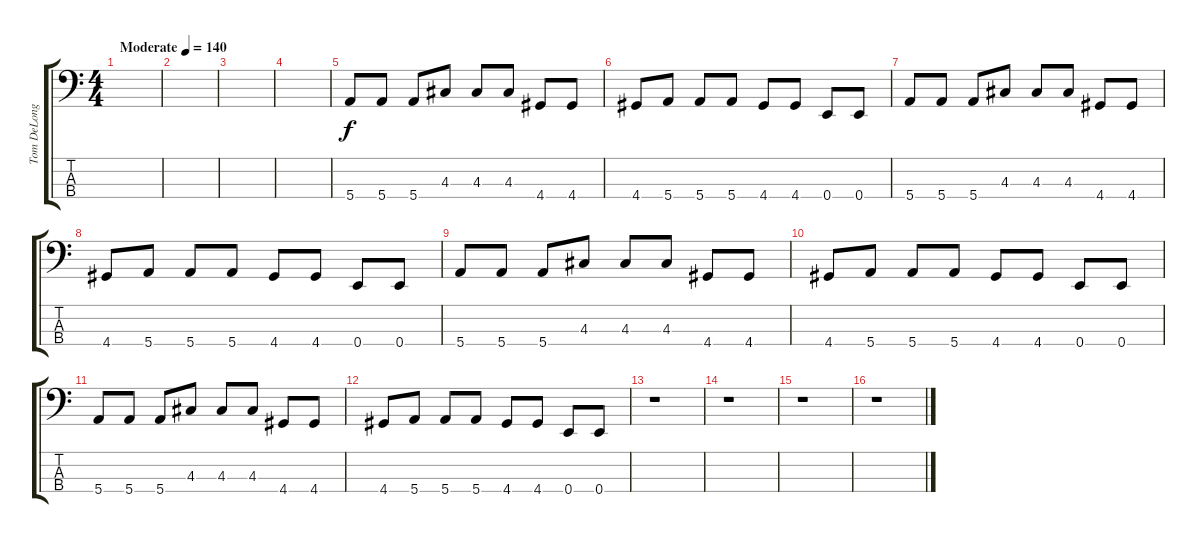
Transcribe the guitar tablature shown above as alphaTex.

\track ("Tom DeLonge Bass" "Tom DeLong") {instrument electricbassfinger}
\staff {score tabs}
\tuning (G2 D2 A1 E1) {hide}
\ts (4 4)
\tempo (140 "Moderate")
\clef f4
\ks c
|
|
|
|
5.4.8 5.4.8 5.4.8 4.3.8 4.3.8 4.3.8 4.4.8 4.4.8 |
4.4.8 5.4.8 5.4.8 5.4.8 4.4.8 4.4.8 0.4.8 0.4.8 |
5.4.8 5.4.8 5.4.8 4.3.8 4.3.8 4.3.8 4.4.8 4.4.8 |
4.4.8 5.4.8 5.4.8 5.4.8 4.4.8 4.4.8 0.4.8 0.4.8 |
5.4.8 5.4.8 5.4.8 4.3.8 4.3.8 4.3.8 4.4.8 4.4.8 |
4.4.8 5.4.8 5.4.8 5.4.8 4.4.8 4.4.8 0.4.8 0.4.8 |
5.4.8 5.4.8 5.4.8 4.3.8 4.3.8 4.3.8 4.4.8 4.4.8 |
4.4.8 5.4.8 5.4.8 5.4.8 4.4.8 4.4.8 0.4.8 0.4.8 |
r.1 |
r.1 |
r.1 |
r.1
